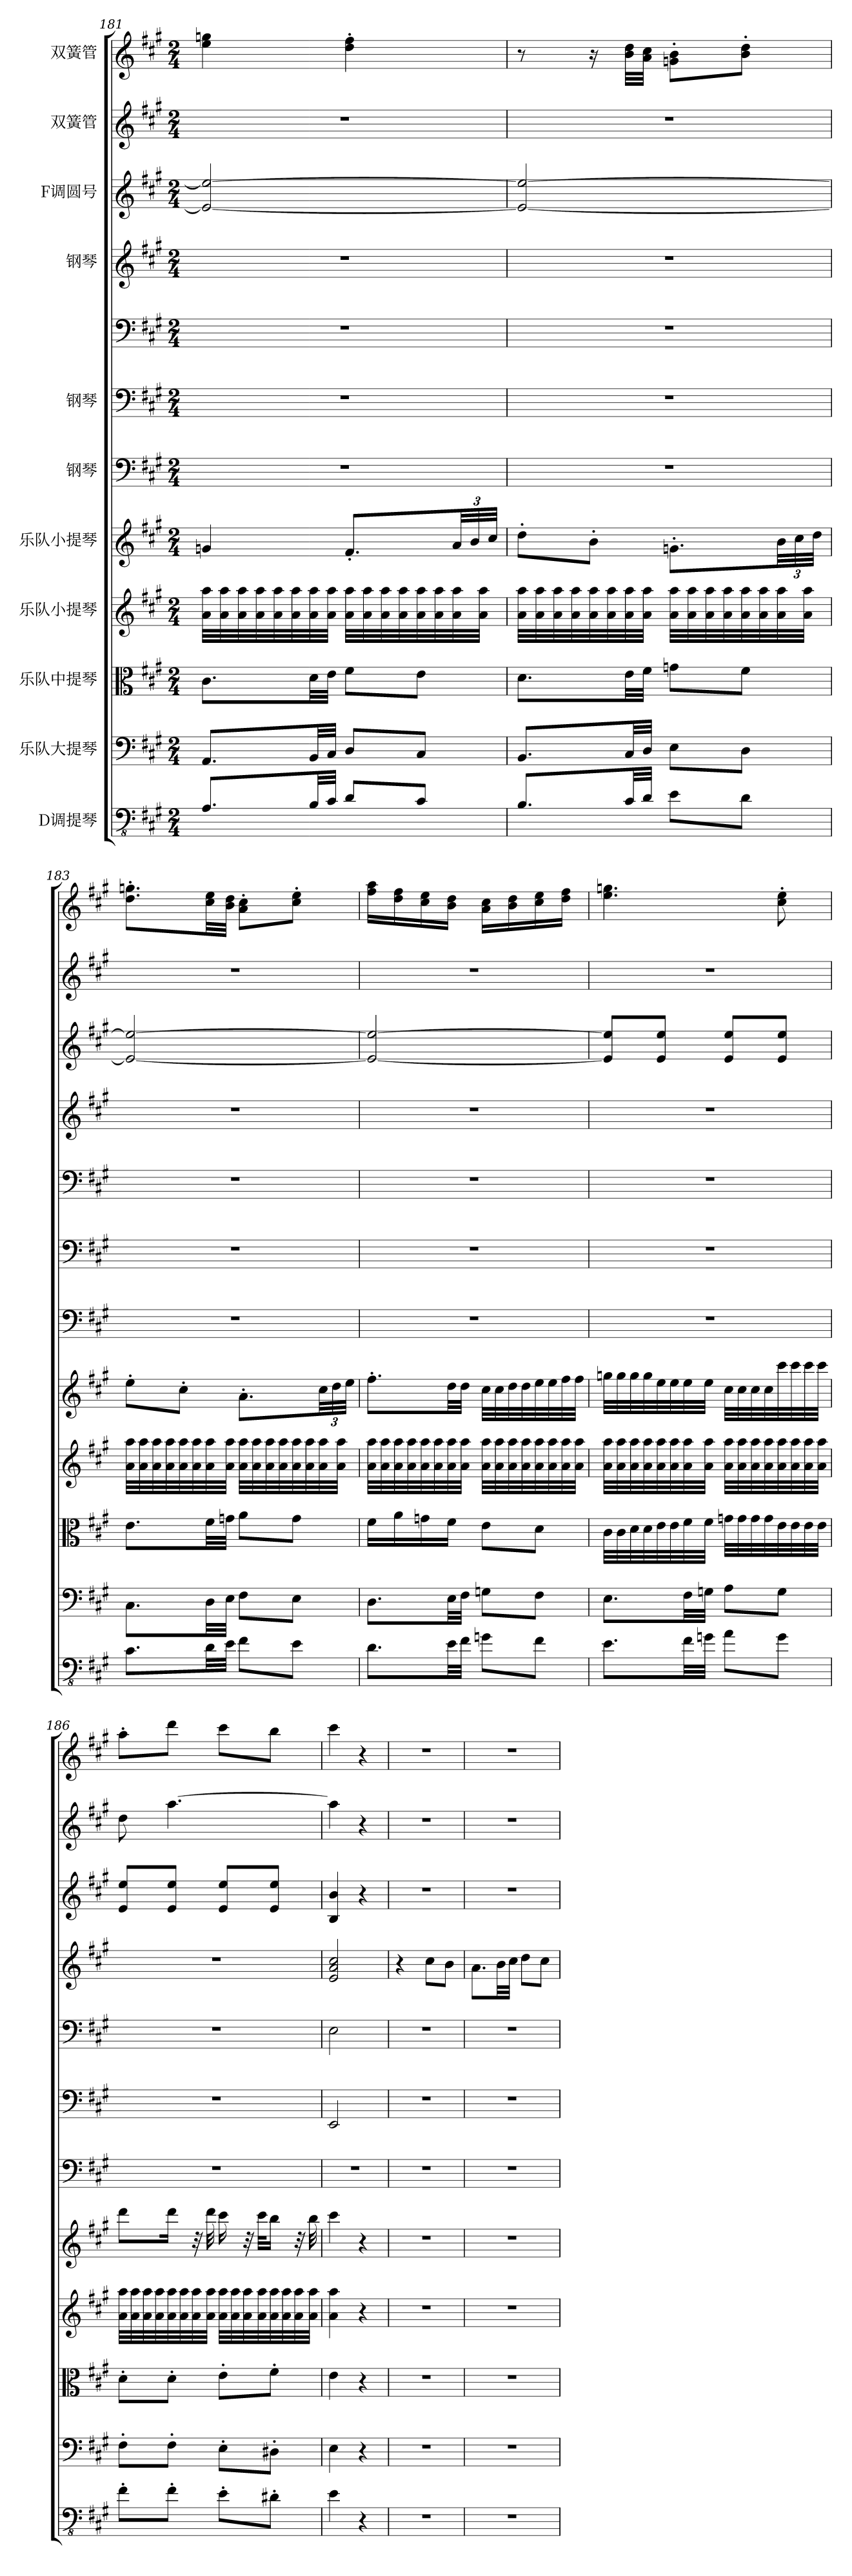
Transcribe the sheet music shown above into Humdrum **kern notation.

**kern	**kern	**kern	**kern	**kern	**kern	**kern	**kern	**kern	**kern	**kern	**kern
*part11	*part10	*part9	*part8	*part7	*part6	*part5	*part5	*part4	*part3	*part2	*part1
*staff12	*staff11	*staff10	*staff9	*staff8	*staff7	*staff6	*staff5	*staff4	*staff3	*staff2	*staff1
*I"D调提琴	*I"乐队大提琴	*I"乐队中提琴	*I"乐队小提琴	*I"乐队小提琴	*I"钢琴	*I"钢琴	*	*I"钢琴	*I"F调圆号	*I"双簧管	*I"双簧管
!!LO:PB:g=z
*clefFv4	*clefF4	*clefC3	*clefG2	*clefG2	*clefF4	*clefF4	*clefF4	*clefG2	*clefG2	*clefG2	*clefG2
*ITrd7c12	*	*	*	*	*	*	*	*	*ITrd4c7	*	*
*k[f#c#g#]	*k[f#c#g#]	*k[f#c#g#]	*k[f#c#g#]	*k[f#c#g#]	*k[f#c#g#]	*k[f#c#g#]	*k[f#c#g#]	*k[f#c#g#]	*k[f#c#]	*k[f#c#g#]	*k[f#c#g#]
*M2/4	*M2/4	*M2/4	*M2/4	*M2/4	*M2/4	*M2/4	*M2/4	*M2/4	*M2/4	*M2/4	*M2/4
=181	=181	=181	=181	=181	=181	=181	=181	=181	=181	=181	=181
8.AAA/L	8.AA/L	8.c#\L	32a\ 32aa\LLL	4gn/	2r	2r	2r	2r	2A/_ 2a/_	2r	4ee\ 4ggn\
.	.	.	32a\ 32aa\	.	.	.	.	.	.	.	.
.	.	.	32a\ 32aa\	.	.	.	.	.	.	.	.
.	.	.	32a\ 32aa\	.	.	.	.	.	.	.	.
.	.	.	32a\ 32aa\	.	.	.	.	.	.	.	.
.	.	.	32a\ 32aa\	.	.	.	.	.	.	.	.
32BBB/LL	32BB/LL	32d\LL	32a\ 32aa\	.	.	.	.	.	.	.	.
32CC#/JJJ	32C#/JJJ	32e\JJJ	32a\ 32aa\JJJ	.	.	.	.	.	.	.	.
8DD/L	8D/L	8f#\L	32a\ 32aa\LLL	8.f#'/L	.	.	.	.	.	.	4dd\' 4ff#\'
.	.	.	32a\ 32aa\	.	.	.	.	.	.	.	.
.	.	.	32a\ 32aa\	.	.	.	.	.	.	.	.
.	.	.	32a\ 32aa\	.	.	.	.	.	.	.	.
8CC#/J	8C#/J	8e\J	32a\ 32aa\	.	.	.	.	.	.	.	.
.	.	.	32a\ 32aa\	.	.	.	.	.	.	.	.
*	*	*	*	*Xbrackettup	*	*	*	*	*	*	*
.	.	.	32a\ 32aa\	48a/LL	.	.	.	.	.	.	.
.	.	.	.	48b/	.	.	.	.	.	.	.
.	.	.	32a\ 32aa\JJJ	.	.	.	.	.	.	.	.
.	.	.	.	48cc#/JJJ	.	.	.	.	.	.	.
!!LO:PB:g=z
=182	=182	=182	=182	=182	=182	=182	=182	=182	=182	=182	=182
8.BBB/L	8.BB/L	8.d\L	32a\ 32aa\LLL	8dd'\L	2r	2r	2r	2r	2A/_ 2a/_	2r	8r
.	.	.	32a\ 32aa\	.	.	.	.	.	.	.	.
.	.	.	32a\ 32aa\	.	.	.	.	.	.	.	.
.	.	.	32a\ 32aa\	.	.	.	.	.	.	.	.
.	.	.	32a\ 32aa\	8b'\J	.	.	.	.	.	.	16r
.	.	.	32a\ 32aa\	.	.	.	.	.	.	.	.
32CC#/LL	32C#/LL	32e\LL	32a\ 32aa\	.	.	.	.	.	.	.	32b\ 32dd\LLL
32DD/JJJ	32D/JJJ	32f#\JJJ	32a\ 32aa\JJJ	.	.	.	.	.	.	.	32a\ 32cc#\JJJ
8EE\L	8E\L	8gn\L	32a\ 32aa\LLL	8.gn'\L	.	.	.	.	.	.	8gn\' 8b\'L
.	.	.	32a\ 32aa\	.	.	.	.	.	.	.	.
.	.	.	32a\ 32aa\	.	.	.	.	.	.	.	.
.	.	.	32a\ 32aa\	.	.	.	.	.	.	.	.
8DD\J	8D\J	8f#\J	32a\ 32aa\	.	.	.	.	.	.	.	8b\' 8dd\'J
.	.	.	32a\ 32aa\	.	.	.	.	.	.	.	.
.	.	.	32a\ 32aa\	48b\LL	.	.	.	.	.	.	.
.	.	.	.	48cc#\	.	.	.	.	.	.	.
.	.	.	32a\ 32aa\JJJ	.	.	.	.	.	.	.	.
.	.	.	.	48dd\JJJ	.	.	.	.	.	.	.
!!LO:PB:g=z
=183	=183	=183	=183	=183	=183	=183	=183	=183	=183	=183	=183
8.CC#\L	8.C#\L	8.e\L	32a\ 32aa\LLL	8ee'\L	2r	2r	2r	2r	2A/_ 2a/_	2r	8.dd\' 8.ggn\'L
.	.	.	32a\ 32aa\	.	.	.	.	.	.	.	.
.	.	.	32a\ 32aa\	.	.	.	.	.	.	.	.
.	.	.	32a\ 32aa\	.	.	.	.	.	.	.	.
.	.	.	32a\ 32aa\	8cc#'\J	.	.	.	.	.	.	.
.	.	.	32a\ 32aa\	.	.	.	.	.	.	.	.
32DD\LL	32D\LL	32f#\LL	32a\ 32aa\	.	.	.	.	.	.	.	32cc#\ 32ee\LL
32EE\JJJ	32E\JJJ	32gn\JJJ	32a\ 32aa\JJJ	.	.	.	.	.	.	.	32b\ 32dd\JJJ
8FF#\L	8F#\L	8a\L	32a\ 32aa\LLL	8.a'\L	.	.	.	.	.	.	8a\' 8cc#\'L
.	.	.	32a\ 32aa\	.	.	.	.	.	.	.	.
.	.	.	32a\ 32aa\	.	.	.	.	.	.	.	.
.	.	.	32a\ 32aa\	.	.	.	.	.	.	.	.
8EE\J	8E\J	8g\J	32a\ 32aa\	.	.	.	.	.	.	.	8cc#\' 8ee\'J
.	.	.	32a\ 32aa\	.	.	.	.	.	.	.	.
.	.	.	32a\ 32aa\	48cc#\LL	.	.	.	.	.	.	.
.	.	.	.	48dd\	.	.	.	.	.	.	.
.	.	.	32a\ 32aa\JJJ	.	.	.	.	.	.	.	.
.	.	.	.	48ee\JJJ	.	.	.	.	.	.	.
!!LO:PB:g=z
=184	=184	=184	=184	=184	=184	=184	=184	=184	=184	=184	=184
8.DD\L	8.D\L	16f#\LL	32a\ 32aa\LLL	8.ff#'\L	2r	2r	2r	2r	2A/_ 2a/_	2r	16ff#\ 16aa\LL
.	.	.	32a\ 32aa\	.	.	.	.	.	.	.	.
.	.	16a\	32a\ 32aa\	.	.	.	.	.	.	.	16dd\ 16ff#\
.	.	.	32a\ 32aa\	.	.	.	.	.	.	.	.
.	.	16gn\	32a\ 32aa\	.	.	.	.	.	.	.	16cc#\ 16ee\
.	.	.	32a\ 32aa\	.	.	.	.	.	.	.	.
32EE\LL	32E\LL	16f#\JJ	32a\ 32aa\	32dd\LL	.	.	.	.	.	.	16b\ 16dd\JJ
32FF#\JJJ	32F#\JJJ	.	32a\ 32aa\JJJ	32dd\JJJ	.	.	.	.	.	.	.
8GGn\L	8Gn\L	8e\L	32a\ 32aa\LLL	32cc#\LLL	.	.	.	.	.	.	16a\ 16cc#\LL
.	.	.	32a\ 32aa\	32cc#\	.	.	.	.	.	.	.
.	.	.	32a\ 32aa\	32dd\	.	.	.	.	.	.	16b\ 16dd\
.	.	.	32a\ 32aa\	32dd\	.	.	.	.	.	.	.
8FF#\J	8F#\J	8d\J	32a\ 32aa\	32ee\	.	.	.	.	.	.	16cc#\ 16ee\
.	.	.	32a\ 32aa\	32ee\	.	.	.	.	.	.	.
.	.	.	32a\ 32aa\	32ff#\	.	.	.	.	.	.	16dd\ 16ff#\JJ
.	.	.	32a\ 32aa\JJJ	32ff#\JJJ	.	.	.	.	.	.	.
!!LO:PB:g=z
=185	=185	=185	=185	=185	=185	=185	=185	=185	=185	=185	=185
*	*	*	*	*	*	*	*	*	*	*	*MM76
8.EE\L	8.E\L	32c#\LLL	32a\ 32aa\LLL	32ggn\LLL	2r	2r	2r	2r	8A/] 8a/]L	2r	4.ee\ 4.ggn\
.	.	32c#\	32a\ 32aa\	32gg\	.	.	.	.	.	.	.
.	.	32d\	32a\ 32aa\	32gg\	.	.	.	.	.	.	.
.	.	32d\	32a\ 32aa\	32gg\	.	.	.	.	.	.	.
.	.	32e\	32a\ 32aa\	32ee\	.	.	.	.	8A/ 8a/J	.	.
.	.	32e\	32a\ 32aa\	32ee\	.	.	.	.	.	.	.
32FF#\LL	32F#\LL	32f#\	32a\ 32aa\	32ee\	.	.	.	.	.	.	.
32GGn\JJJ	32Gn\JJJ	32f#\JJJ	32a\ 32aa\JJJ	32ee\JJJ	.	.	.	.	.	.	.
8AA\L	8A\L	32gn\LLL	32a\ 32aa\LLL	32cc#\LLL	.	.	.	.	8A/ 8a/L	.	.
.	.	32g\	32a\ 32aa\	32cc#\	.	.	.	.	.	.	.
.	.	32g\	32a\ 32aa\	32cc#\	.	.	.	.	.	.	.
.	.	32g\	32a\ 32aa\	32cc#\	.	.	.	.	.	.	.
8GG\J	8G\J	32e\	32a\ 32aa\	32ccc#\	.	.	.	.	8A/ 8a/J	.	8cc#\' 8ee\'
.	.	32e\	32a\ 32aa\	32ccc#\	.	.	.	.	.	.	.
.	.	32e\	32a\ 32aa\	32ccc#\	.	.	.	.	.	.	.
.	.	32e\JJJ	32a\ 32aa\JJJ	32ccc#\JJJ	.	.	.	.	.	.	.
!!LO:PB:g=z
=186	=186	=186	=186	=186	=186	=186	=186	=186	=186	=186	=186
*	*	*	*	*	*	*	*	*	*	*	*MM57
8FF#'\L	8F#'\L	8d'\L	32a\ 32aa\LLL	8ddd\L	2r	2r	2r	2r	8A/ 8a/L	8dd\	8aa'\L
.	.	.	32a\ 32aa\	.	.	.	.	.	.	.	.
.	.	.	32a\ 32aa\	.	.	.	.	.	.	.	.
.	.	.	32a\ 32aa\	.	.	.	.	.	.	.	.
8FF#'\J	8F#'\J	8d'\J	32a\ 32aa\	16ddd\Jk	.	.	.	.	8A/ 8a/J	[4.aa\	8ddd\J
.	.	.	32a\ 32aa\	.	.	.	.	.	.	.	.
.	.	.	32a\ 32aa\	32r	.	.	.	.	.	.	.
.	.	.	32a\ 32aa\JJJ	32ddd\	.	.	.	.	.	.	.
*	*	*	*	*	*	*	*	*	*	*	*MM47
8EE'\L	8E'\L	8e'\L	32a\ 32aa\LLL	16ccc#\	.	.	.	.	8A/ 8a/L	.	8ccc#\L
.	.	.	32a\ 32aa\	.	.	.	.	.	.	.	.
.	.	.	32a\ 32aa\	32r	.	.	.	.	.	.	.
.	.	.	32a\ 32aa\	32ccc#\KLL	.	.	.	.	.	.	.
8DD#X'\J	8D#X'\J	8f#'\J	32a\ 32aa\	16bb\JJ	.	.	.	.	8A/ 8a/J	.	8bb\J
.	.	.	32a\ 32aa\	.	.	.	.	.	.	.	.
.	.	.	32a\ 32aa\	32r	.	.	.	.	.	.	.
.	.	.	32a\ 32aa\JJJ	32bb\	.	.	.	.	.	.	.
=187	=187	=187	=187	=187	=187	=187	=187	=187	=187	=187	=187
*	*	*	*	*	*	*	*	*	*	*	*MM36
4EE\	4E\	4e\	4a\ 4aa\	4ccc#\	2r	2EE/	2E\	2e/ 2a/ 2cc#/	4E/ 4e/	4aa\]	4ccc#\
4r	4r	4r	4r	4r	.	.	.	.	4r	4r	4r
=188	=188	=188	=188	=188	=188	=188	=188	=188	=188	=188	=188
*	*	*	*	*	*	*	*	*	*	*	*MM80
2r	2r	2r	2r	2r	2r	2r	2r	4r	2r	2r	2r
.	.	.	.	.	.	.	.	8cc#\L	.	.	.
.	.	.	.	.	.	.	.	8b\J	.	.	.
=189	=189	=189	=189	=189	=189	=189	=189	=189	=189	=189	=189
2r	2r	2r	2r	2r	2r	2r	2r	8.a\L	2r	2r	2r
.	.	.	.	.	.	.	.	32b\LL	.	.	.
.	.	.	.	.	.	.	.	32cc#\JJJ	.	.	.
.	.	.	.	.	.	.	.	8dd\L	.	.	.
.	.	.	.	.	.	.	.	8cc#\J	.	.	.
=	=	=	=	=	=	=	=	=	=	=	=
*-	*-	*-	*-	*-	*-	*-	*-	*-	*-	*-	*-
